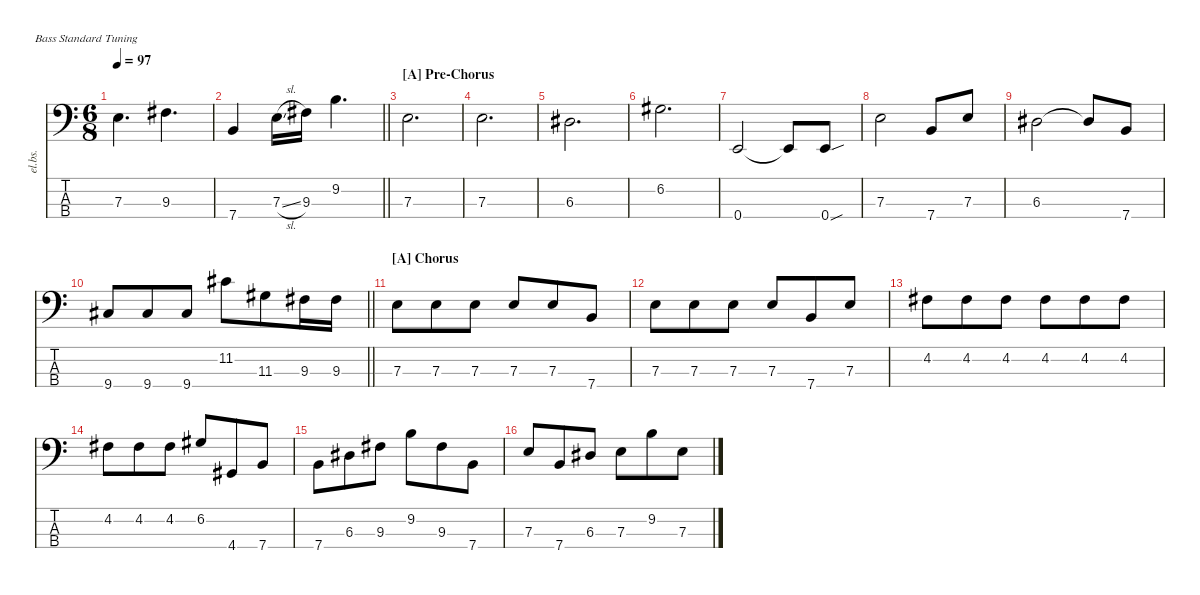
\defaultSystemsLayout 4
\hideDynamics
\bracketExtendMode nobrackets
\track ("Electric Bass" "el.bs.") {multiBarRest instrument electricbassfinger}
\staff {score tabs}
\tuning (G2 D2 A1 E1)
\ts (6 8)
\tempo 97
\clef f4
\ks c
7.3.4{d dy mf beam Down} 9.3{acc #}.4{d beam Down} |
\barLineRight lightlight
7.4.4{beam Up} 7.3{sl}.16{beam Down} 9.3{acc #}.16{beam Down} 9.2.4{d beam Down} |
\section ("A" "Pre-Chorus")
7.3.2{d beam Down} |
7.3.2{d beam Down} |
6.3{acc #}.2{d beam Down} |
6.2{acc #}.2{d beam Down} |
0.4.2{beam Up} 0.4{t}.8{beam Up} 0.4{sou}.8{beam Up} |
7.3.2{beam Down} 7.4.8{beam Up} 7.3.8{beam Up} |
6.3{acc #}.2{beam Down} 6.3{t acc #}.8{beam Up} 7.4.8{beam Up} |
\barLineRight lightlight
9.4{acc #}.8{beam Up} 9.4{acc #}.8{beam Up} 9.4{acc #}.8{beam Up} 11.2{acc #}.8{beam Down} 11.3{acc #}.8{beam Down} 9.3{acc #}.16{beam Down} 9.3{acc #}.16{beam Down} |
\section ("A" "Chorus")
7.3.8{beam Down} 7.3.8{beam Down} 7.3.8{beam Down} 7.3.8{beam Up} 7.3.8{beam Up} 7.4.8{beam Up} |
7.3.8{beam Down} 7.3.8{beam Down} 7.3.8{beam Down} 7.3.8{beam Up} 7.4.8{beam Up} 7.3.8{beam Up} |
4.2{acc #}.8{beam Down} 4.2{acc #}.8{beam Down} 4.2{acc #}.8{beam Down} 4.2{acc #}.8{beam Down} 4.2{acc #}.8{beam Down} 4.2{acc #}.8{beam Down} |
4.2{acc #}.8{beam Down} 4.2{acc #}.8{beam Down} 4.2{acc #}.8{beam Down} 6.2{acc #}.8{beam Up} 4.4{acc #}.8{beam Up} 7.4.8{beam Up} |
7.4.8{beam Down} 6.3{acc #}.8{beam Down} 9.3{acc #}.8{beam Down} 9.2.8{beam Down} 9.3{acc #}.8{beam Down} 7.4.8{beam Down} |
7.3.8{beam Up} 7.4.8{beam Up} 6.3{acc #}.8{beam Up} 7.3.8{beam Down} 9.2.8{beam Down} 7.3.8{beam Down}
